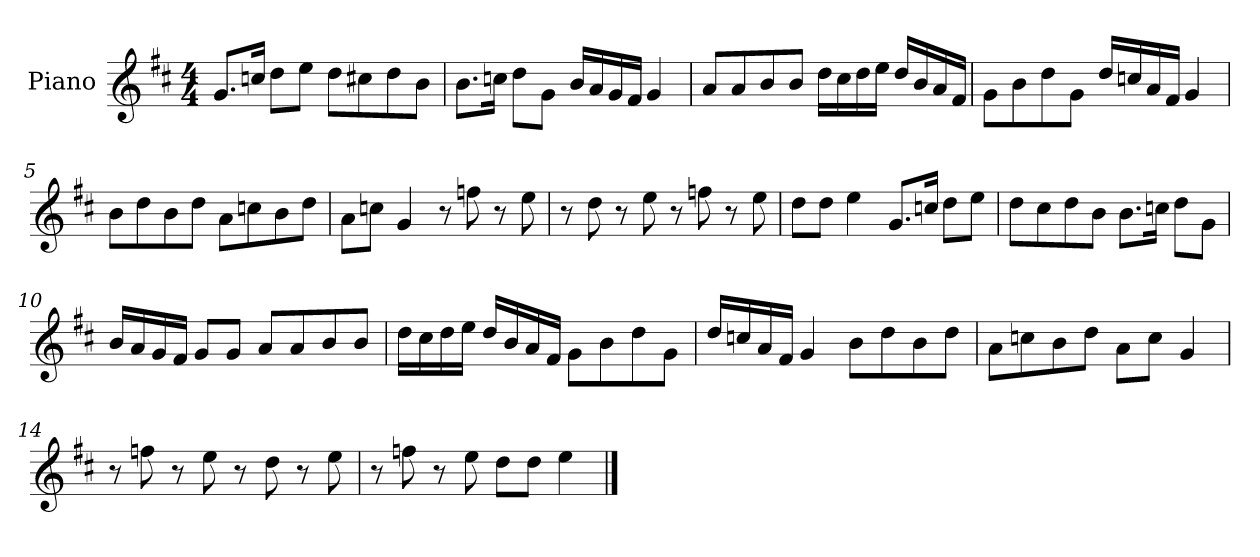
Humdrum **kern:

**kern
*part1
*staff1
*I"Piano
*I'P-no
*clefG2
*k[f#c#]
*M4/4
*MM90
=1
8.g/L
16ccn/Jk
8dd\L
8ee\J
8dd\L
8cc#X\
8dd\
8b\J
=2
8.b\L
16ccn\Jk
8dd\L
8g\J
16b/LL
16a/
16g/
16f#/JJ
4g/
=3
8a/L
8a/
8b/
8b/J
16dd\LL
16cc#\
16dd\
16ee\JJ
16dd/LL
16b/
16a/
16f#/JJ
!!LO:LB:g=z
=4
8g\L
8b\
8dd\
8g\J
16dd/LL
16ccn/
16a/
16f#/JJ
4g/
=5
8b\L
8dd\
8b\
8dd\J
8a\L
8ccn\
8b\
8dd\J
=6
8a\L
8ccn\J
4g/
8r
8ffn\
8r
8ee\
=7
8r
8dd\
8r
8ee\
8r
8ffn\
8r
8ee\
=8
8dd\L
8dd\J
4ee\
8.g/L
16ccn/Jk
8dd\L
8ee\J
!!LO:LB:g=z
=9
8dd\L
8cc#\
8dd\
8b\J
8.b\L
16ccn\Jk
8dd\L
8g\J
=10
16b/LL
16a/
16g/
16f#/JJ
8g/L
8g/J
8a/L
8a/
8b/
8b/J
=11
16dd\LL
16cc#\
16dd\
16ee\JJ
16dd/LL
16b/
16a/
16f#/JJ
8g\L
8b\
8dd\
8g\J
=12
16dd/LL
16ccn/
16a/
16f#/JJ
4g/
8b\L
8dd\
8b\
8dd\J
!!LO:LB:g=z
=13
8a\L
8ccn\
8b\
8dd\J
8a\L
8cc\J
4g/
=14
8r
8ffn\
8r
8ee\
8r
8dd\
8r
8ee\
=15
8r
8ffn\
8r
8ee\
8dd\L
8dd\J
4ee\
==
*-
